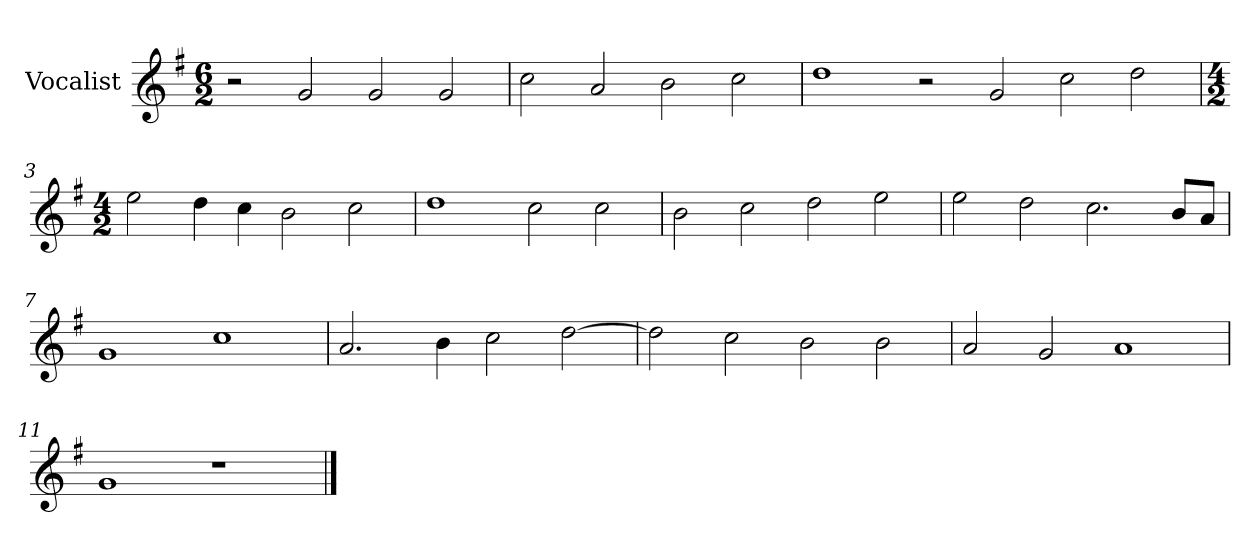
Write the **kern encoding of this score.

**kern
*part1
*staff1
*I"Vocalist
*k[f#]
*G:
*M6/2
=
2r
2g
2g
2g
=1
2cc
2a
2b
2cc
=2
1dd
2r
2g
2cc
2dd
=3
*M4/2
2ee
4dd
4cc
2b
2cc
=4
1dd
2cc
2cc
=5
2b
2cc
2dd
2ee
=6
2ee
2dd
2.cc
8bL
8aJ
=7
1g
1cc
=8
2.a
4b
2cc
[2dd
=9
2dd]
2cc
2b
2b
=10
2a
2g
1a
=11
1g
1r
==
*-
